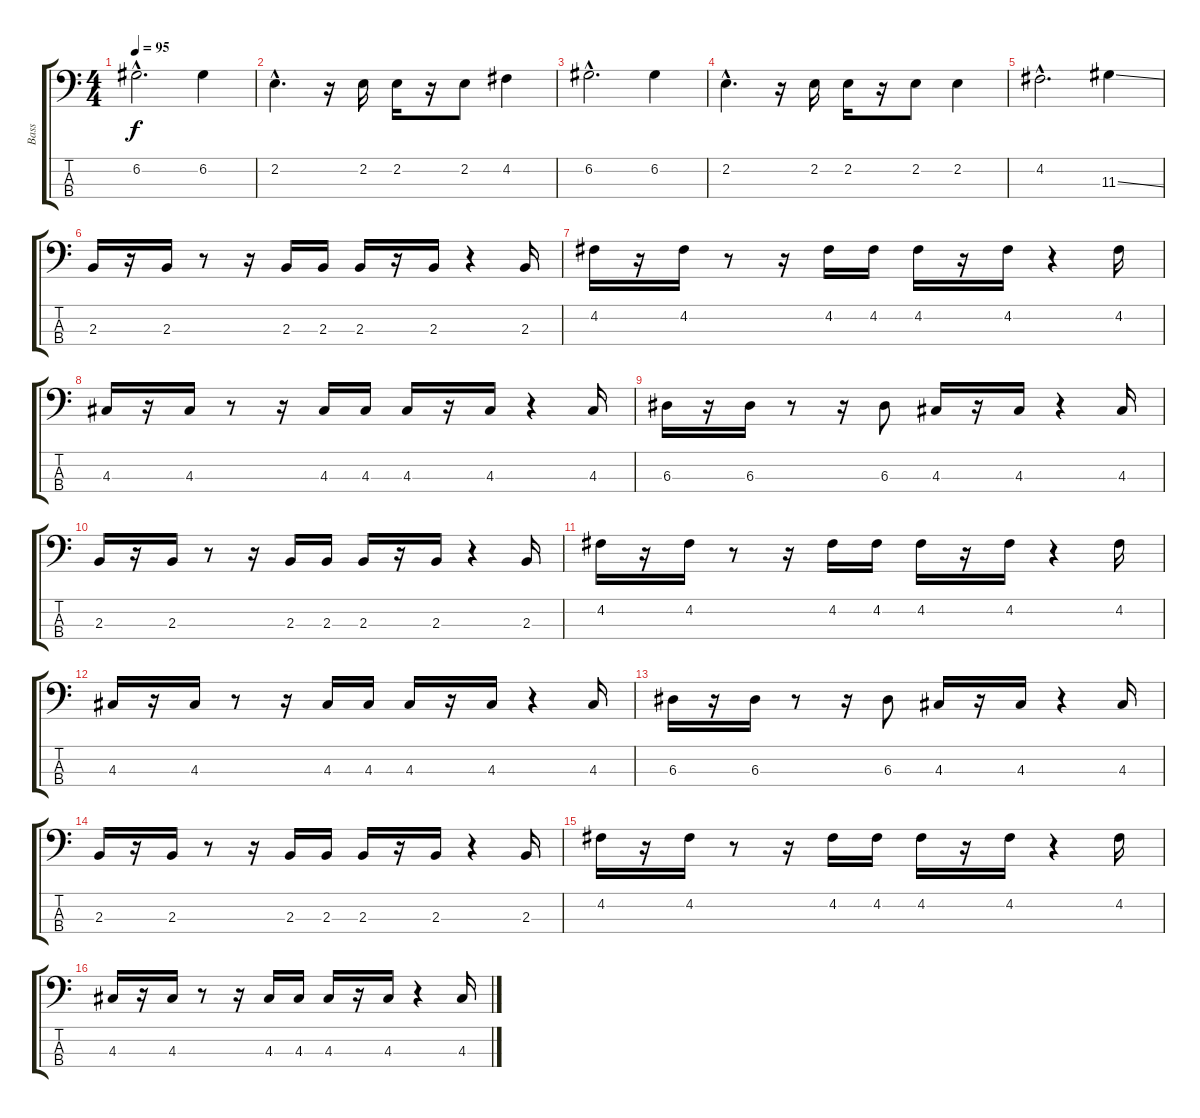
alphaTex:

\track ("Bass" "Bass") {instrument electricbassfinger}
\staff {score tabs}
\tuning (G2 D2 A1 E1) {hide}
\ts (4 4)
\tempo 95
\clef f4
\ks c
6.2{hac}.2{d dy f} 6.2.4 |
2.2{hac}.4{d} r.16 2.2.16 2.2.16 r.16 2.2.8 4.2.4 |
6.2{hac}.2{d} 6.2.4 |
2.2{hac}.4{d} r.16 2.2.16 2.2.16 r.16 2.2.8 2.2.4 |
4.2{hac}.2{d} 11.3{ss}.4 |
2.3.16 r.16 2.3.16 r.8 r.16 2.3.16 2.3.16 2.3.16 r.16 2.3.16 r.4 2.3.16 |
4.2.16 r.16 4.2.16 r.8 r.16 4.2.16 4.2.16 4.2.16 r.16 4.2.16 r.4 4.2.16 |
4.3.16 r.16 4.3.16 r.8 r.16 4.3.16 4.3.16 4.3.16 r.16 4.3.16 r.4 4.3.16 |
6.3.16 r.16 6.3.16 r.8 r.16 6.3.8 4.3.16 r.16 4.3.16 r.4 4.3.16 |
2.3.16 r.16 2.3.16 r.8 r.16 2.3.16 2.3.16 2.3.16 r.16 2.3.16 r.4 2.3.16 |
4.2.16 r.16 4.2.16 r.8 r.16 4.2.16 4.2.16 4.2.16 r.16 4.2.16 r.4 4.2.16 |
4.3.16 r.16 4.3.16 r.8 r.16 4.3.16 4.3.16 4.3.16 r.16 4.3.16 r.4 4.3.16 |
6.3.16 r.16 6.3.16 r.8 r.16 6.3.8 4.3.16 r.16 4.3.16 r.4 4.3.16 |
2.3.16 r.16 2.3.16 r.8 r.16 2.3.16 2.3.16 2.3.16 r.16 2.3.16 r.4 2.3.16 |
4.2.16 r.16 4.2.16 r.8 r.16 4.2.16 4.2.16 4.2.16 r.16 4.2.16 r.4 4.2.16 |
4.3.16 r.16 4.3.16 r.8 r.16 4.3.16 4.3.16 4.3.16 r.16 4.3.16 r.4 4.3.16
